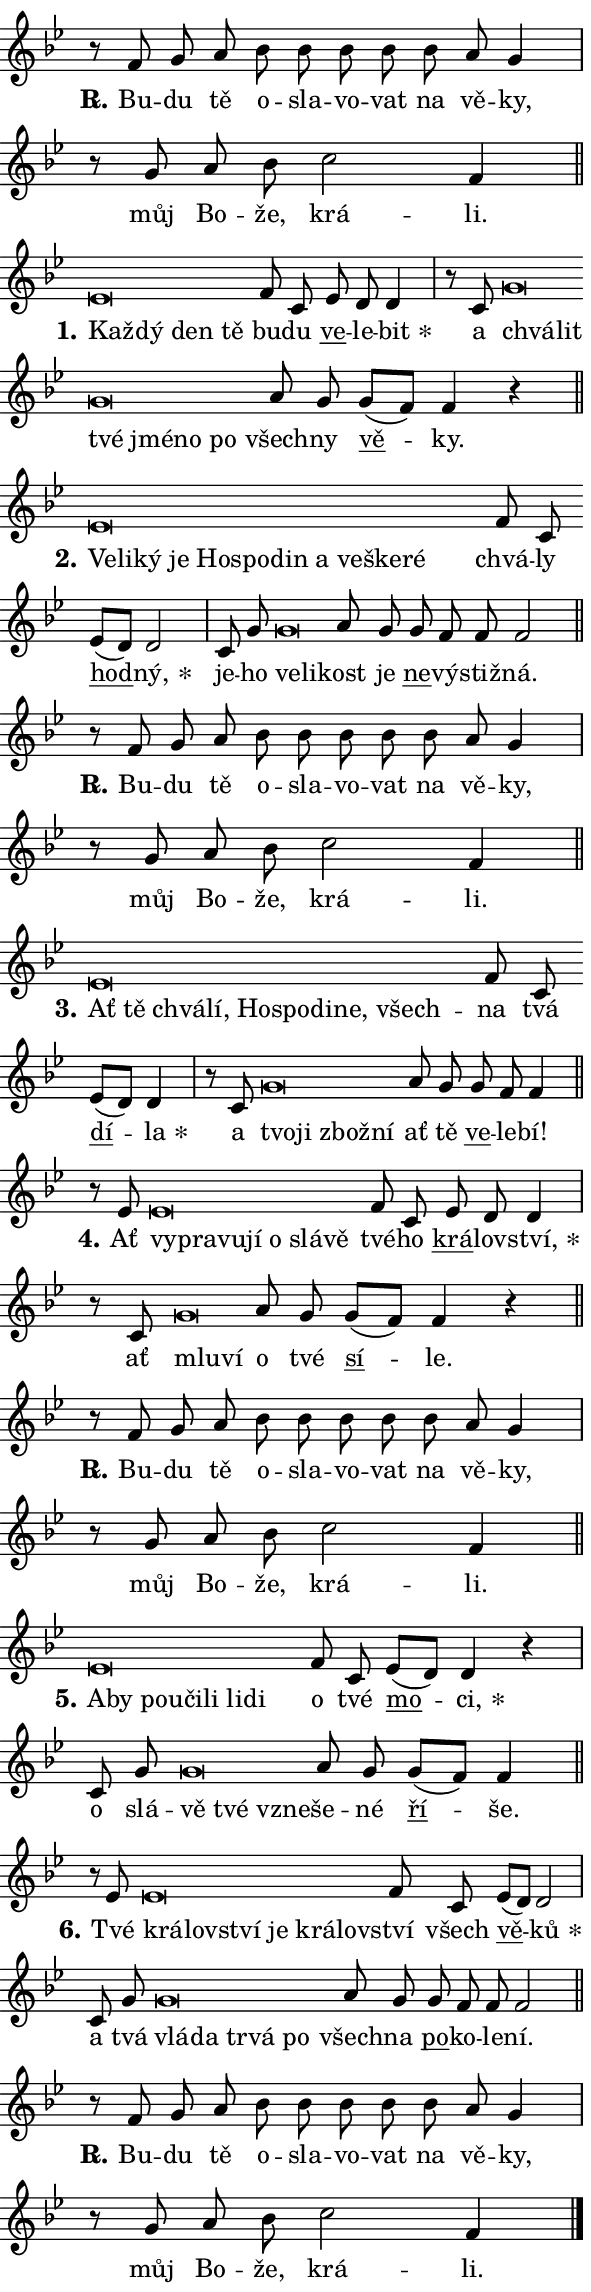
\version "2.24.0"
\header { tagline = "" }
\paper {
  indent = 0\cm
  top-margin = 0\cm
  right-margin = 0.13\cm % to fit lyric hyphens
  bottom-margin = 0\cm
  left-margin = 0\cm
  paper-width = 10\cm
  page-breaking = #ly:one-page-breaking
  system-system-spacing.basic-distance = #11
  score-system-spacing.basic-distance = #11
  ragged-last = ##f
}


%% Author: Thomas Morley
%% https://lists.gnu.org/archive/html/lilypond-user/2020-05/msg00002.html
#(define (line-position grob)
"Returns position of @var[grob} in current system:
   @code{'start}, if at first time-step
   @code{'end}, if at last time-step
   @code{'middle} otherwise
"
  (let* ((col (ly:item-get-column grob))
         (ln (ly:grob-object col 'left-neighbor))
         (rn (ly:grob-object col 'right-neighbor))
         (col-to-check-left (if (ly:grob? ln) ln col))
         (col-to-check-right (if (ly:grob? rn) rn col))
         (break-dir-left
           (and
             (ly:grob-property col-to-check-left 'non-musical #f)
             (ly:item-break-dir col-to-check-left)))
         (break-dir-right
           (and
             (ly:grob-property col-to-check-right 'non-musical #f)
             (ly:item-break-dir col-to-check-right))))
        (cond ((eqv? 1 break-dir-left) 'start)
              ((eqv? -1 break-dir-right) 'end)
              (else 'middle))))

#(define (tranparent-at-line-position vctor)
  (lambda (grob)
  "Relying on @code{line-position} select the relevant enry from @var{vctor}.
Used to determine transparency,"
    (case (line-position grob)
      ((end) (not (vector-ref vctor 0)))
      ((middle) (not (vector-ref vctor 1)))
      ((start) (not (vector-ref vctor 2))))))

noteHeadBreakVisibility =
#(define-music-function (break-visibility)(vector?)
"Makes @code{NoteHead}s transparent relying on @var{break-visibility}"
#{
  \override NoteHead.transparent =
    #(tranparent-at-line-position break-visibility)
#})

#(define delete-ledgers-for-transparent-note-heads
  (lambda (grob)
    "Reads whether a @code{NoteHead} is transparent.
If so this @code{NoteHead} is removed from @code{'note-heads} from
@var{grob}, which is supposed to be @code{LedgerLineSpanner}.
As a result ledgers are not printed for this @code{NoteHead}"
    (let* ((nhds-array (ly:grob-object grob 'note-heads))
           (nhds-list
             (if (ly:grob-array? nhds-array)
                 (ly:grob-array->list nhds-array)
                 '()))
           ;; Relies on the transparent-property being done before
           ;; Staff.LedgerLineSpanner.after-line-breaking is executed.
           ;; This is fragile ...
           (to-keep
             (remove
               (lambda (nhd)
                 (ly:grob-property nhd 'transparent #f))
               nhds-list)))
      ;; TODO find a better method to iterate over grob-arrays, similiar
      ;; to filter/remove etc for lists
      ;; For now rebuilt from scratch
      (set! (ly:grob-object grob 'note-heads)  '())
      (for-each
        (lambda (nhd)
          (ly:pointer-group-interface::add-grob grob 'note-heads nhd))
        to-keep))))

squashNotes = {
  \override NoteHead.X-extent = #'(-0.2 . 0.2)
  \override NoteHead.Y-extent = #'(-0.75 . 0)
  \override NoteHead.stencil =
    #(lambda (grob)
       (let ((pos (ly:grob-property grob 'staff-position)))
         (begin
           (if (< pos -7) (display "ERROR: Lower brevis then expected\n") (display ""))
           (if (<= pos -6) ly:text-interface::print ly:note-head::print))))
}
unSquashNotes = {
  \revert NoteHead.X-extent
  \revert NoteHead.Y-extent
  \revert NoteHead.stencil
}

hideNotes = \noteHeadBreakVisibility #begin-of-line-visible
unHideNotes = \noteHeadBreakVisibility #all-visible

% work-around for resetting accidentals
% https://lilypond.org/doc/v2.23/Documentation/notation/displaying-rhythms#unmetered-music
cadenzaMeasure = {
  \cadenzaOff
  \partial 1024 s1024
  \cadenzaOn
}

#(define-markup-command (accent layout props text) (markup?)
  "Underline accented syllable"
  (interpret-markup layout props
    #{\markup \override #'(offset . 4.3) \underline { #text }#}))

responsum = \markup \concat {
  "R" \hspace #-1.05 \path #0.1 #'((moveto 0 0.07) (lineto 0.9 0.8)) \hspace #0.05 "."
}

spaceSize = #0.6828661417322834 % exact space size for TeX Gyre Schola

\layout {
  \context {
    \Staff
    \remove "Time_signature_engraver"
    \override LedgerLineSpanner.after-line-breaking = #delete-ledgers-for-transparent-note-heads
  }
  \context {
    \Lyrics {
      \override LyricSpace.minimum-distance = \spaceSize
      \override LyricText.font-name = #"TeX Gyre Schola"
      \override LyricText.font-size = 1
      \override StanzaNumber.font-name = #"TeX Gyre Schola Bold"
      \override StanzaNumber.font-size = 1
    }
  }
  \context {
    \Score 
    \override NoteHead.text =
      #(lambda (grob) 
        (let ((pos (ly:grob-property grob 'staff-position)))
          #{\markup {
            \combine
              \halign #-0.55 \raise #(if (= pos -6) 0 0.5) \override #'(thickness . 2) \draw-line #'(3.2 . 0)
              \musicglyph "noteheads.sM1"
          }#}))
  }
}

% magnetic-lyrics.ily
%
%   written by
%     Jean Abou Samra <jean@abou-samra.fr>
%     Werner Lemberg <wl@gnu.org>
%
%   adapted by
%     Jiri Hon <jiri.hon@gmail.com>
%
% Version 2022-Apr-15

% https://www.mail-archive.com/lilypond-user@gnu.org/msg149350.html

#(define (Left_hyphen_pointer_engraver context)
   "Collect syllable-hyphen-syllable occurrences in lyrics and store
them in properties.  This engraver only looks to the left.  For
example, if the lyrics input is @code{foo -- bar}, it does the
following.

@itemize @bullet
@item
Set the @code{text} property of the @code{LyricHyphen} grob between
@q{foo} and @q{bar} to @code{foo}.

@item
Set the @code{left-hyphen} property of the @code{LyricText} grob with
text @q{foo} to the @code{LyricHyphen} grob between @q{foo} and
@q{bar}.
@end itemize

Use this auxiliary engraver in combination with the
@code{lyric-@/text::@/apply-@/magnetic-@/offset!} hook."
   (let ((hyphen #f)
         (text #f))
     (make-engraver
      (acknowledgers
       ((lyric-syllable-interface engraver grob source-engraver)
        (set! text grob)))
      (end-acknowledgers
       ((lyric-hyphen-interface engraver grob source-engraver)
        ;(when (not (grob::has-interface grob 'lyric-space-interface))
          (set! hyphen grob)));)
      ((stop-translation-timestep engraver)
       (when (and text hyphen)
         (ly:grob-set-object! text 'left-hyphen hyphen))
       (set! text #f)
       (set! hyphen #f)))))

#(define (lyric-text::apply-magnetic-offset! grob)
   "If the space between two syllables is less than the value in
property @code{LyricText@/.details@/.squash-threshold}, move the right
syllable to the left so that it gets concatenated with the left
syllable.

Use this function as a hook for
@code{LyricText@/.after-@/line-@/breaking} if the
@code{Left_@/hyphen_@/pointer_@/engraver} is active."
   (let ((hyphen (ly:grob-object grob 'left-hyphen #f)))
     (when hyphen
       (let ((left-text (ly:spanner-bound hyphen LEFT)))
         (when (grob::has-interface left-text 'lyric-syllable-interface)
           (let* ((common (ly:grob-common-refpoint grob left-text X))
                  (this-x-ext (ly:grob-extent grob common X))
                  (left-x-ext
                   (begin
                     ;; Trigger magnetism for left-text.
                     (ly:grob-property left-text 'after-line-breaking)
                     (ly:grob-extent left-text common X)))
                  ;; `delta` is the gap width between two syllables.
                  (delta (- (interval-start this-x-ext)
                            (interval-end left-x-ext)))
                  (details (ly:grob-property grob 'details))
                  (threshold (assoc-get 'squash-threshold details 0.2)))
             (when (< delta threshold)
               (let* (;; We have to manipulate the input text so that
                      ;; ligatures crossing syllable boundaries are not
                      ;; disabled.  For languages based on the Latin
                      ;; script this is essentially a beautification.
                      ;; However, for non-Western scripts it can be a
                      ;; necessity.
                      (lt (ly:grob-property left-text 'text))
                      (rt (ly:grob-property grob 'text))
                      (is-space (grob::has-interface hyphen 'lyric-space-interface))
                      (space (if is-space " " ""))
                      (extra-delta (if is-space spaceSize 0))
                      ;; Append new syllable.
                      (ltrt-space (if (and (string? lt) (string? rt))
                                (string-append lt space rt)
                                (make-concat-markup (list lt space rt))))
                      ;; Right-align `ltrt` to the right side.
                      (ltrt-space-markup (grob-interpret-markup
                               grob
                               (make-translate-markup
                                (cons (interval-length this-x-ext) 0)
                                (make-right-align-markup ltrt-space)))))
                 (begin
                   ;; Don't print `left-text`.
                   (ly:grob-set-property! left-text 'stencil #f)
                   ;; Set text and stencil (which holds all collected
                   ;; syllables so far) and shift it to the left.
                   (ly:grob-set-property! grob 'text ltrt-space)
                   (ly:grob-set-property! grob 'stencil ltrt-space-markup)
                   (ly:grob-translate-axis! grob (- (- delta extra-delta)) X))))))))))


#(define (lyric-hyphen::displace-bounds-first grob)
   ;; Make very sure this callback isn't triggered too early.
   (let ((left (ly:spanner-bound grob LEFT))
         (right (ly:spanner-bound grob RIGHT)))
     (ly:grob-property left 'after-line-breaking)
     (ly:grob-property right 'after-line-breaking)
     (ly:lyric-hyphen::print grob)))

squashThreshold = #0.4

\layout {
  \context {
    \Lyrics
    \consists #Left_hyphen_pointer_engraver
    \override LyricText.after-line-breaking =
      #lyric-text::apply-magnetic-offset!
    \override LyricHyphen.stencil = #lyric-hyphen::displace-bounds-first
    \override LyricText.details.squash-threshold = \squashThreshold
    \override LyricHyphen.minimum-distance = 0
    \override LyricHyphen.minimum-length = \squashThreshold
  }
}

squashText = \override LyricText.details.squash-threshold = 9999
unSquashText = \override LyricText.details.squash-threshold = \squashThreshold

leftText = \override LyricText.self-alignment-X = #LEFT
unLeftText = \revert LyricText.self-alignment-X

starOffset = #(lambda (grob) 
                (let ((x_offset (ly:self-alignment-interface::aligned-on-x-parent grob)))
                  (if (= x_offset 0) 0 (+ x_offset 1.2))))

star = #(define-music-function (syllable)(string?)
"Append star separator at the end of a syllable"
#{
  \once \override LyricText.X-offset = #starOffset
  \lyricmode { \markup {
    #syllable
    \override #'((font-name . "TeX Gyre Schola Bold")) \hspace #0.2 \lower #0.65 \larger "*"
  } }
#})

starAccent = #(define-music-function (syllable)(string?)
"Append star separator at the end of a syllable and make accent"
#{
  \once \override LyricText.X-offset = #starOffset
  \lyricmode { \markup {
    \accent #syllable
    \override #'((font-name . "TeX Gyre Schola Bold")) \hspace #0.2 \lower #0.65 \larger "*"
  } }
#})

breath = #(define-music-function (syllable)(string?)
"Append breathing indicator at the end of a syllable"
#{
  \lyricmode { \markup { #syllable "+" } }
#})

optionalBreath = #(define-music-function (syllable)(string?)
"Append optional breathing indicator at the end of a syllable"
#{
  \lyricmode { \markup { #syllable "(+)" } }
#})


\score {
    <<
        \new Voice = "melody" { \cadenzaOn \key bes \major \relative { r8 f' g a bes bes bes bes \bar "" bes a g4 \cadenzaMeasure \bar "|" r8 g a bes \bar "" c2 f,4 \cadenzaMeasure \bar "||" \break } }
        \new Lyrics \lyricsto "melody" { \lyricmode { \set stanza = \responsum
Bu -- du tě o -- sla -- vo -- vat na vě -- ky, můj Bo -- že, krá -- li. } }
    >>
    \layout {}
}

\score {
    <<
        \new Voice = "melody" { \cadenzaOn \key bes \major \relative { \squashNotes es'\breve*1/16 \hideNotes \breve*1/16 \bar "" \breve*1/16 \breve*1/16 \bar "" \unHideNotes \unSquashNotes f8 c \bar "" es d d4 \cadenzaMeasure \bar "|" r8 c8 \squashNotes g'\breve*1/16 \hideNotes \breve*1/16 \bar "" \breve*1/16 \bar "" \breve*1/16 \bar "" \breve*1/16 \breve*1/16 \bar "" \unHideNotes \unSquashNotes a8 g \bar "" g[( f)] f4 r \cadenzaMeasure \bar "||" \break } }
        \new Lyrics \lyricsto "melody" { \lyricmode { \set stanza = "1."
\leftText Kaž -- \squashText dý den tě \unLeftText \unSquashText bu -- du \markup \accent ve -- le -- \star bit a \leftText chvá -- \squashText lit tvé jmé -- no po \unLeftText \unSquashText všech -- ny \markup \accent vě -- ky. } }
    >>
    \layout {}
}

\score {
    <<
        \new Voice = "melody" { \cadenzaOn \key bes \major \relative { \squashNotes es'\breve*1/16 \hideNotes \breve*1/16 \bar "" \breve*1/16 \bar "" \breve*1/16 \bar "" \breve*1/16 \bar "" \breve*1/16 \bar "" \breve*1/16 \bar "" \breve*1/16 \bar "" \breve*1/16 \bar "" \breve*1/16 \breve*1/16 \bar "" \unHideNotes \unSquashNotes f8 c \bar "" es[( d)] d2 \cadenzaMeasure \bar "|" c8 g' \bar "" \squashNotes g\breve*1/16 \hideNotes \breve*1/16 \bar "" \unHideNotes \unSquashNotes a8 g \bar "" g f f f2 \cadenzaMeasure \bar "||" \break } }
        \new Lyrics \lyricsto "melody" { \lyricmode { \set stanza = "2."
\leftText Ve -- \squashText li -- ký je Ho -- spo -- din a ve -- ške -- ré \unLeftText \unSquashText chvá -- ly \markup \accent hod -- \star ný, je -- ho \leftText ve -- \squashText li -- \unLeftText \unSquashText kost je \markup \accent ne -- vý -- stiž -- ná. } }
    >>
    \layout {}
}

\score {
    <<
        \new Voice = "melody" { \cadenzaOn \key bes \major \relative { r8 f' g a bes bes bes bes \bar "" bes a g4 \cadenzaMeasure \bar "|" r8 g a bes \bar "" c2 f,4 \cadenzaMeasure \bar "||" \break } }
        \new Lyrics \lyricsto "melody" { \lyricmode { \set stanza = \responsum
Bu -- du tě o -- sla -- vo -- vat na vě -- ky, můj Bo -- že, krá -- li. } }
    >>
    \layout {}
}

\score {
    <<
        \new Voice = "melody" { \cadenzaOn \key bes \major \relative { \squashNotes es'\breve*1/16 \hideNotes \breve*1/16 \bar "" \breve*1/16 \bar "" \breve*1/16 \bar "" \breve*1/16 \bar "" \breve*1/16 \bar "" \breve*1/16 \bar "" \breve*1/16 \breve*1/16 \bar "" \unHideNotes \unSquashNotes f8 c \bar "" es[( d)] d4 \cadenzaMeasure \bar "|" r8 c8 \squashNotes g'\breve*1/16 \hideNotes \breve*1/16 \bar "" \breve*1/16 \breve*1/16 \bar "" \unHideNotes \unSquashNotes a8 g \bar "" g f f4 \cadenzaMeasure \bar "||" \break } }
        \new Lyrics \lyricsto "melody" { \lyricmode { \set stanza = "3."
\leftText Ať \squashText tě chvá -- lí, Ho -- spo -- di -- ne, všech -- \unLeftText \unSquashText na tvá \markup \accent dí -- \star la a \leftText tvo -- \squashText ji zbož -- ní \unLeftText \unSquashText ať tě \markup \accent ve -- le -- bí! } }
    >>
    \layout {}
}

\score {
    <<
        \new Voice = "melody" { \cadenzaOn \key bes \major \relative { r8 es'8 \squashNotes es\breve*1/16 \hideNotes \breve*1/16 \bar "" \breve*1/16 \bar "" \breve*1/16 \bar "" \breve*1/16 \bar "" \breve*1/16 \breve*1/16 \bar "" \unHideNotes \unSquashNotes f8 c \bar "" es d d4 \cadenzaMeasure \bar "|" r8 c8 \squashNotes g'\breve*1/16 \hideNotes \breve*1/16 \bar "" \unHideNotes \unSquashNotes a8 g \bar "" g[( f)] f4 r \cadenzaMeasure \bar "||" \break } }
        \new Lyrics \lyricsto "melody" { \lyricmode { \set stanza = "4."
Ať \leftText vy -- \squashText pra -- vu -- jí o slá -- vě \unLeftText \unSquashText tvé -- ho \markup \accent krá -- lov -- \star ství, ať \leftText mlu -- \squashText ví \unLeftText \unSquashText o tvé \markup \accent sí -- le. } }
    >>
    \layout {}
}

\score {
    <<
        \new Voice = "melody" { \cadenzaOn \key bes \major \relative { r8 f' g a bes bes bes bes \bar "" bes a g4 \cadenzaMeasure \bar "|" r8 g a bes \bar "" c2 f,4 \cadenzaMeasure \bar "||" \break } }
        \new Lyrics \lyricsto "melody" { \lyricmode { \set stanza = \responsum
Bu -- du tě o -- sla -- vo -- vat na vě -- ky, můj Bo -- že, krá -- li. } }
    >>
    \layout {}
}

\score {
    <<
        \new Voice = "melody" { \cadenzaOn \key bes \major \relative { \squashNotes es'\breve*1/16 \hideNotes \breve*1/16 \bar "" \breve*1/16 \bar "" \breve*1/16 \bar "" \breve*1/16 \bar "" \breve*1/16 \bar "" \breve*1/16 \breve*1/16 \bar "" \unHideNotes \unSquashNotes f8 c \bar "" es[( d)] d4 r \cadenzaMeasure \bar "|" c8 g' \bar "" \squashNotes g\breve*1/16 \hideNotes \breve*1/16 \breve*1/16 \bar "" \unHideNotes \unSquashNotes a8 g \bar "" g[( f)] f4 \cadenzaMeasure \bar "||" \break } }
        \new Lyrics \lyricsto "melody" { \lyricmode { \set stanza = "5."
\leftText A -- \squashText by po -- u -- či -- li li -- di \unLeftText \unSquashText o tvé \markup \accent mo -- \star ci, o slá -- \leftText vě \squashText tvé vzne -- \unLeftText \unSquashText še -- né \markup \accent ří -- še. } }
    >>
    \layout {}
}

\score {
    <<
        \new Voice = "melody" { \cadenzaOn \key bes \major \relative { r8 es'8 \squashNotes es\breve*1/16 \hideNotes \breve*1/16 \bar "" \breve*1/16 \bar "" \breve*1/16 \bar "" \breve*1/16 \breve*1/16 \bar "" \unHideNotes \unSquashNotes f8 c \bar "" es[( d)] d2 \cadenzaMeasure \bar "|" c8 g' \bar "" \squashNotes g\breve*1/16 \hideNotes \breve*1/16 \bar "" \breve*1/16 \bar "" \breve*1/16 \breve*1/16 \bar "" \unHideNotes \unSquashNotes a8 g \bar "" g f f f2 \cadenzaMeasure \bar "||" \break } }
        \new Lyrics \lyricsto "melody" { \lyricmode { \set stanza = "6."
Tvé \leftText krá -- \squashText lov -- ství je krá -- lov -- \unLeftText \unSquashText ství všech \markup \accent vě -- \star ků a tvá \leftText vlá -- \squashText da tr -- vá po \unLeftText \unSquashText všech -- na \markup \accent po -- ko -- le -- ní. } }
    >>
    \layout {}
}

\score {
    <<
        \new Voice = "melody" { \cadenzaOn \key bes \major \relative { r8 f' g a bes bes bes bes \bar "" bes a g4 \cadenzaMeasure \bar "|" r8 g a bes \bar "" c2 f,4 \cadenzaMeasure \bar "||" \break } \bar "|." }
        \new Lyrics \lyricsto "melody" { \lyricmode { \set stanza = \responsum
Bu -- du tě o -- sla -- vo -- vat na vě -- ky, můj Bo -- že, krá -- li. } }
    >>
    \layout {}
}
